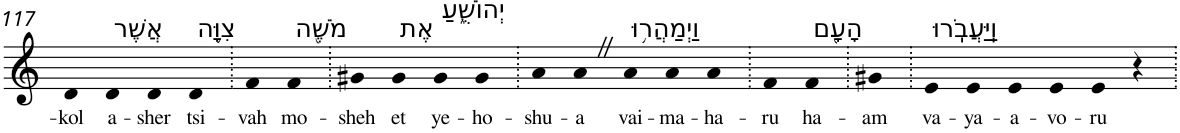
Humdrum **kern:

**kern	**text
*part1	*part1
*staff1	*staff1
*I"Piano	*
*I'Pno	*
!!LO:PB:g=z
*clefG2	*
*k[]	*
=117	=117
!	!LO:LY:b
4d	-kol
!LO:TX:a:t=אֲשֶׁר	!
!	!LO:LY:b
4d	a-
!	!LO:LY:b
4d	-sher
!LO:TX:a:t=צִוָּ֥ה	!
!	!LO:LY:b
4d	tsi-
=118.	=118.
!	!LO:LY:b
4f	-vah
!LO:TX:a:t=מֹשֶׁ֖ה	!
!	!LO:LY:b
4f	mo-
=119.	=119.
!	!LO:LY:b
4g#X	-sheh
!LO:TX:a:t=אֶת	!
!	!LO:LY:b
4g#	et
!LO:TX:a:t=יְהוֹשֻׁ֑עַ	!
!	!LO:LY:b
4g#	ye-
!	!LO:LY:b
4g#	-ho-
=120.	=120.
!	!LO:LY:b
4a	-shu-
!	!LO:LY:b
4aZ	-a
!LO:TX:a:t=וַיְמַהֲר֥וּ	!
!	!LO:LY:b
4a	vai-
!	!LO:LY:b
4a	-ma-
!	!LO:LY:b
4a	-ha-
=121.	=121.
!	!LO:LY:b
4f	-ru
!LO:TX:a:t=הָעָ֖ם	!
!	!LO:LY:b
4f	ha-
=122.	=122.
!	!LO:LY:b
4g#X	-am
=123.	=123.
!LO:TX:a:t=וַֽיַּעֲבֹֽרוּ	!
!	!LO:LY:b
4e	va-
!	!LO:LY:b
4e	-ya-
!	!LO:LY:b
4e	-a-
!	!LO:LY:b
4e	-vo-
!	!LO:LY:b
4e	-ru
4r	.
=.	=.
*-	*-
